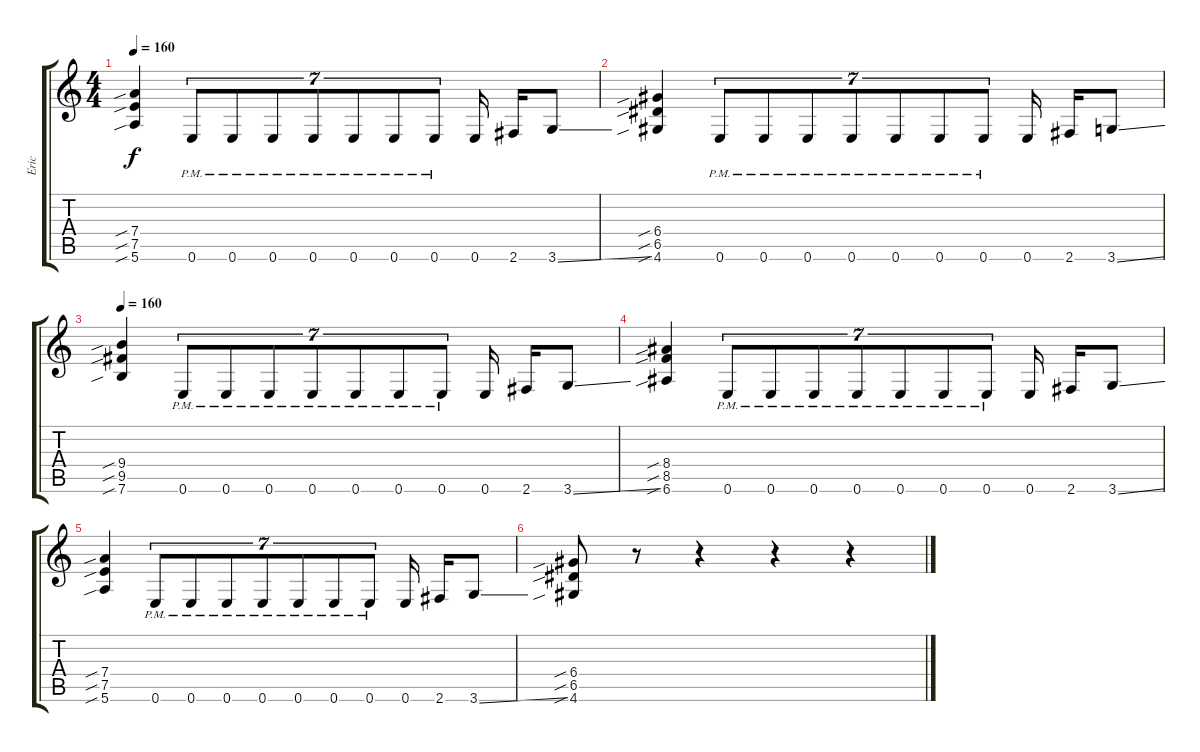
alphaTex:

\track ("Eric" "Eric") {instrument overdrivenguitar}
\staff {score tabs}
\tuning (E4 B3 G3 D3 A2 E2) {hide}
\ts (4 4)
\tempo 160
\clef g2
\ks c
(7.4{sib} 7.5{sib} 5.6{sib}).4{dy f} 0.6{pm}.8{tu (7 4)} 0.6{pm}.8{tu (7 4)} 0.6{pm}.8{tu (7 4)} 0.6{pm}.8{tu (7 4)} 0.6{pm}.8{tu (7 4)} 0.6{pm}.8{tu (7 4)} 0.6{pm}.8{tu (7 4)} 0.6.16 2.6.16 3.6{ss}.8 |
(6.4{sib} 6.5{sib} 4.6{sib}).4 0.6{pm}.8{tu (7 4)} 0.6{pm}.8{tu (7 4)} 0.6{pm}.8{tu (7 4)} 0.6{pm}.8{tu (7 4)} 0.6{pm}.8{tu (7 4)} 0.6{pm}.8{tu (7 4)} 0.6{pm}.8{tu (7 4)} 0.6.16 2.6.16 3.6{ss}.8 |
\tempo 160
(9.4{sib} 9.5{sib} 7.6{sib}).4 0.6{pm}.8{tu (7 4)} 0.6{pm}.8{tu (7 4)} 0.6{pm}.8{tu (7 4)} 0.6{pm}.8{tu (7 4)} 0.6{pm}.8{tu (7 4)} 0.6{pm}.8{tu (7 4)} 0.6{pm}.8{tu (7 4)} 0.6.16 2.6.16 3.6{ss}.8 |
(8.4{sib} 8.5{sib} 6.6{sib}).4 0.6{pm}.8{tu (7 4)} 0.6{pm}.8{tu (7 4)} 0.6{pm}.8{tu (7 4)} 0.6{pm}.8{tu (7 4)} 0.6{pm}.8{tu (7 4)} 0.6{pm}.8{tu (7 4)} 0.6{pm}.8{tu (7 4)} 0.6.16 2.6.16 3.6{ss}.8 |
(7.4{sib} 7.5{sib} 5.6{sib}).4 0.6{pm}.8{tu (7 4)} 0.6{pm}.8{tu (7 4)} 0.6{pm}.8{tu (7 4)} 0.6{pm}.8{tu (7 4)} 0.6{pm}.8{tu (7 4)} 0.6{pm}.8{tu (7 4)} 0.6{pm}.8{tu (7 4)} 0.6.16 2.6.16 3.6{ss}.8 |
(6.4{sib} 6.5{sib} 4.6{sib}).8 r.8 r.4 r.4 r.4
